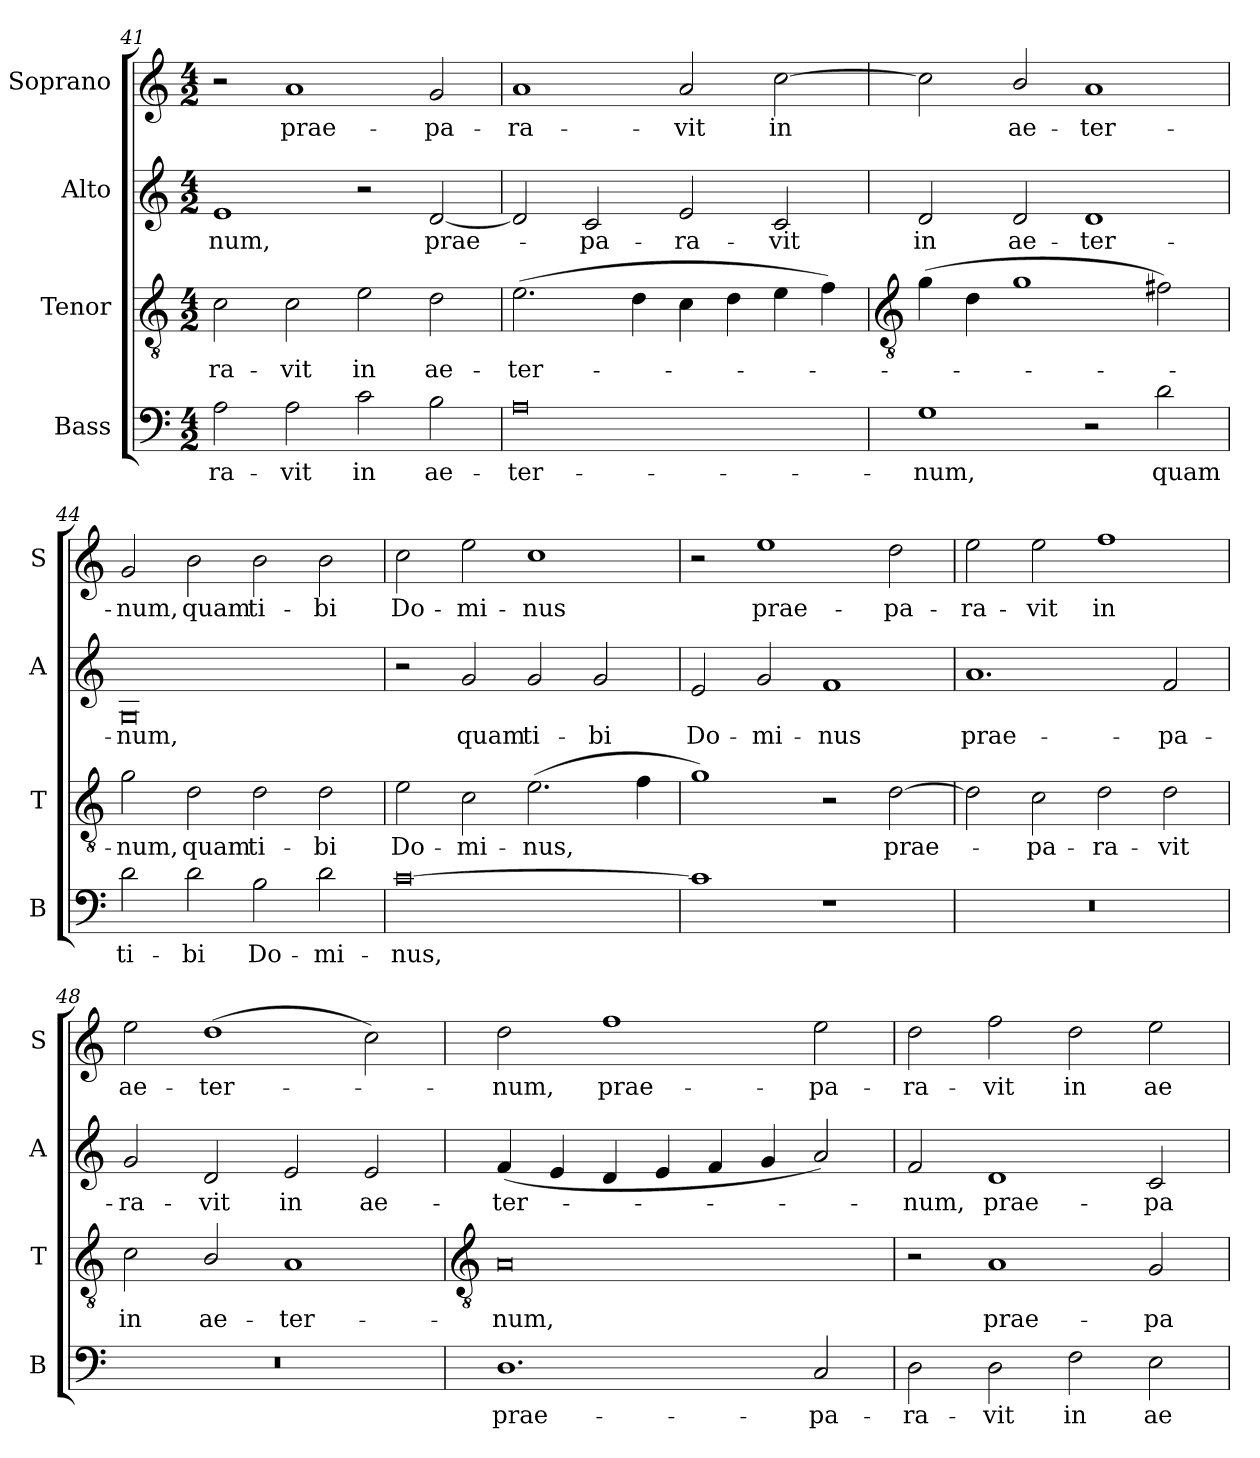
**kern	**text	**kern	**text	**kern	**text	**kern	**text
*part4	*part4	*part3	*part3	*part2	*part2	*part1	*part1
*staff4	*staff4	*staff3	*staff3	*staff2	*staff2	*staff1	*staff1
*I"Bass	*	*I"Tenor	*	*I"Alto	*	*I"Soprano	*
*I'B	*	*I'T	*	*I'A	*	*I'S	*
*clefF4	*	*clefGv2	*	*clefG2	*	*clefG2	*
*k[]	*	*k[]	*	*k[]	*	*k[]	*
*C:	*	*C:	*	*C:	*	*C:	*
*M4/2	*	*M4/2	*	*M4/2	*	*M4/2	*
=41	=41	=41	=41	=41	=41	=41	=41
!	!LO:LY:b	!	!LO:LY:b	!	!LO:LY:b	!	!
2A	-ra-	2c	-ra-	1e	-num,	2r	.
!	!LO:LY:b	!	!LO:LY:b	!	!	!	!LO:LY:b
2A	-vit	2c	-vit	.	.	1a	prae-
!	!LO:LY:b	!	!LO:LY:b	!	!	!	!
2c	in	2e	in	2r	.	.	.
!	!LO:LY:b	!	!LO:LY:b	!	!LO:LY:b	!	!LO:LY:b
2B	ae-	2d	ae-	[2d	prae-	2g	-pa-
=42	=42	=42	=42	=42	=42	=42	=42
!	!LO:LY:b	!	!LO:LY:b	!	!	!	!LO:LY:b
0A	-ter-	(>2.e	-ter-	2d]	.	1a	-ra-
!	!	!	!	!	!LO:LY:b	!	!
.	.	.	.	2c	pa-	.	.
.	.	4d	.	.	.	.	.
!	!	!	!	!	!LO:LY:b	!	!LO:LY:b
.	.	4c	.	2e	-ra-	2a	-vit
.	.	4d	.	.	.	.	.
!	!	!	!	!	!LO:LY:b	!	!LO:LY:b
.	.	4e	.	2c	-vit	[2cc	in
.	.	4f)	.	.	.	.	.
!!LO:LB:g=z
=43	=43	=43	=43	=43	=43	=43	=43
*	*	*clefGv2	*	*	*	*	*
!	!LO:LY:b	!	!	!	!LO:LY:b	!	!
1G	-num,	(>4g	.	2d	in	2cc]	.
.	.	4d	.	.	.	.	.
!	!	!	!	!	!LO:LY:b	!	!LO:LY:b
.	.	1g	.	2d	ae-	2b/	ae-
!	!	!	!	!	!LO:LY:b	!	!LO:LY:b
2r	.	.	.	1d	-ter-	1a	-ter-
!	!LO:LY:b	!	!	!	!	!	!
2d	quam	2f#X)	.	.	.	.	.
=44	=44	=44	=44	=44	=44	=44	=44
!	!LO:LY:b	!	!LO:LY:b	!	!LO:LY:b	!	!LO:LY:b
2d	ti-	2g	num,	0G	-num,	2g	-num,
!	!LO:LY:b	!	!LO:LY:b	!	!	!	!LO:LY:b
2d	-bi	2d	quam	.	.	2b	quam
!	!LO:LY:b	!	!LO:LY:b	!	!	!	!LO:LY:b
2B	Do-	2d	ti-	.	.	2b	ti-
!	!LO:LY:b	!	!LO:LY:b	!	!	!	!LO:LY:b
2d	-mi-	2d	-bi	.	.	2b	-bi
=45	=45	=45	=45	=45	=45	=45	=45
!	!LO:LY:b	!	!LO:LY:b	!	!	!	!LO:LY:b
[0c	-nus,	2e	Do-	2r	.	2cc	Do-
!	!	!	!LO:LY:b	!	!LO:LY:b	!	!LO:LY:b
.	.	2c	-mi-	2g	quam	2ee	-mi-
!	!	!	!LO:LY:b	!	!LO:LY:b	!	!LO:LY:b
.	.	(>2.e	-nus,	2g	ti-	1cc	-nus
!	!	!	!	!	!LO:LY:b	!	!
.	.	.	.	2g	-bi	.	.
.	.	4f	.	.	.	.	.
=46	=46	=46	=46	=46	=46	=46	=46
!	!	!	!	!	!LO:LY:b	!	!
1c]	.	1g)	.	2e	Do-	2r	.
!	!	!	!	!	!LO:LY:b	!	!LO:LY:b
.	.	.	.	2g	-mi-	1ee	prae-
!	!	!	!	!	!LO:LY:b	!	!
1r	.	2r	.	1f	-nus	.	.
!	!	!	!LO:LY:b	!	!	!	!LO:LY:b
.	.	[2d	prae-	.	.	2dd	-pa-
=47	=47	=47	=47	=47	=47	=47	=47
!	!	!	!	!	!LO:LY:b	!	!LO:LY:b
0r	.	2d]	.	1.a	prae-	2ee	-ra-
!	!	!	!LO:LY:b	!	!	!	!LO:LY:b
.	.	2c	pa-	.	.	2ee	-vit
!	!	!	!LO:LY:b	!	!	!	!LO:LY:b
.	.	2d	-ra-	.	.	1ff	in
!	!	!	!LO:LY:b	!	!LO:LY:b	!	!
.	.	2d	-vit	2f	-pa-	.	.
=48	=48	=48	=48	=48	=48	=48	=48
!	!	!	!LO:LY:b	!	!LO:LY:b	!	!LO:LY:b
0r	.	2c	in	2g	-ra-	2ee	ae-
!	!	!	!LO:LY:b	!	!LO:LY:b	!	!LO:LY:b
.	.	2B/	ae-	2d	-vit	(>1dd	-ter-
!	!	!	!LO:LY:b	!	!LO:LY:b	!	!
.	.	1A	-ter-	2e	in	.	.
!	!	!	!	!	!LO:LY:b	!	!
.	.	.	.	2e	ae-	2cc)	.
!!LO:LB:g=z
=49	=49	=49	=49	=49	=49	=49	=49
*	*	*clefGv2	*	*	*	*	*
!	!LO:LY:b	!	!LO:LY:b	!	!LO:LY:b	!	!LO:LY:b
1.D	prae-	0A	-num,	(<4f	-ter-	2dd	num,
.	.	.	.	4e	.	.	.
!	!	!	!	!	!	!	!LO:LY:b
.	.	.	.	4d	.	1ff	prae-
.	.	.	.	4e	.	.	.
.	.	.	.	4f	.	.	.
.	.	.	.	4g	.	.	.
!	!LO:LY:b	!	!	!	!	!	!LO:LY:b
2C	-pa-	.	.	2a)	.	2ee	-pa-
=50	=50	=50	=50	=50	=50	=50	=50
!	!LO:LY:b	!	!	!	!LO:LY:b	!	!LO:LY:b
2D	-ra-	2r	.	2f	num,	2dd	-ra-
!	!LO:LY:b	!	!LO:LY:b	!	!LO:LY:b	!	!LO:LY:b
2D	-vit	1A	prae-	1d	prae-	2ff	-vit
!	!LO:LY:b	!	!	!	!	!	!LO:LY:b
2F	in	.	.	.	.	2dd	in
!	!LO:LY:b	!	!LO:LY:b	!	!LO:LY:b	!	!LO:LY:b
2E	ae-	2G	-pa-	2c	-pa-	2ee	ae-
=	=	=	=	=	=	=	=
*-	*-	*-	*-	*-	*-	*-	*-
